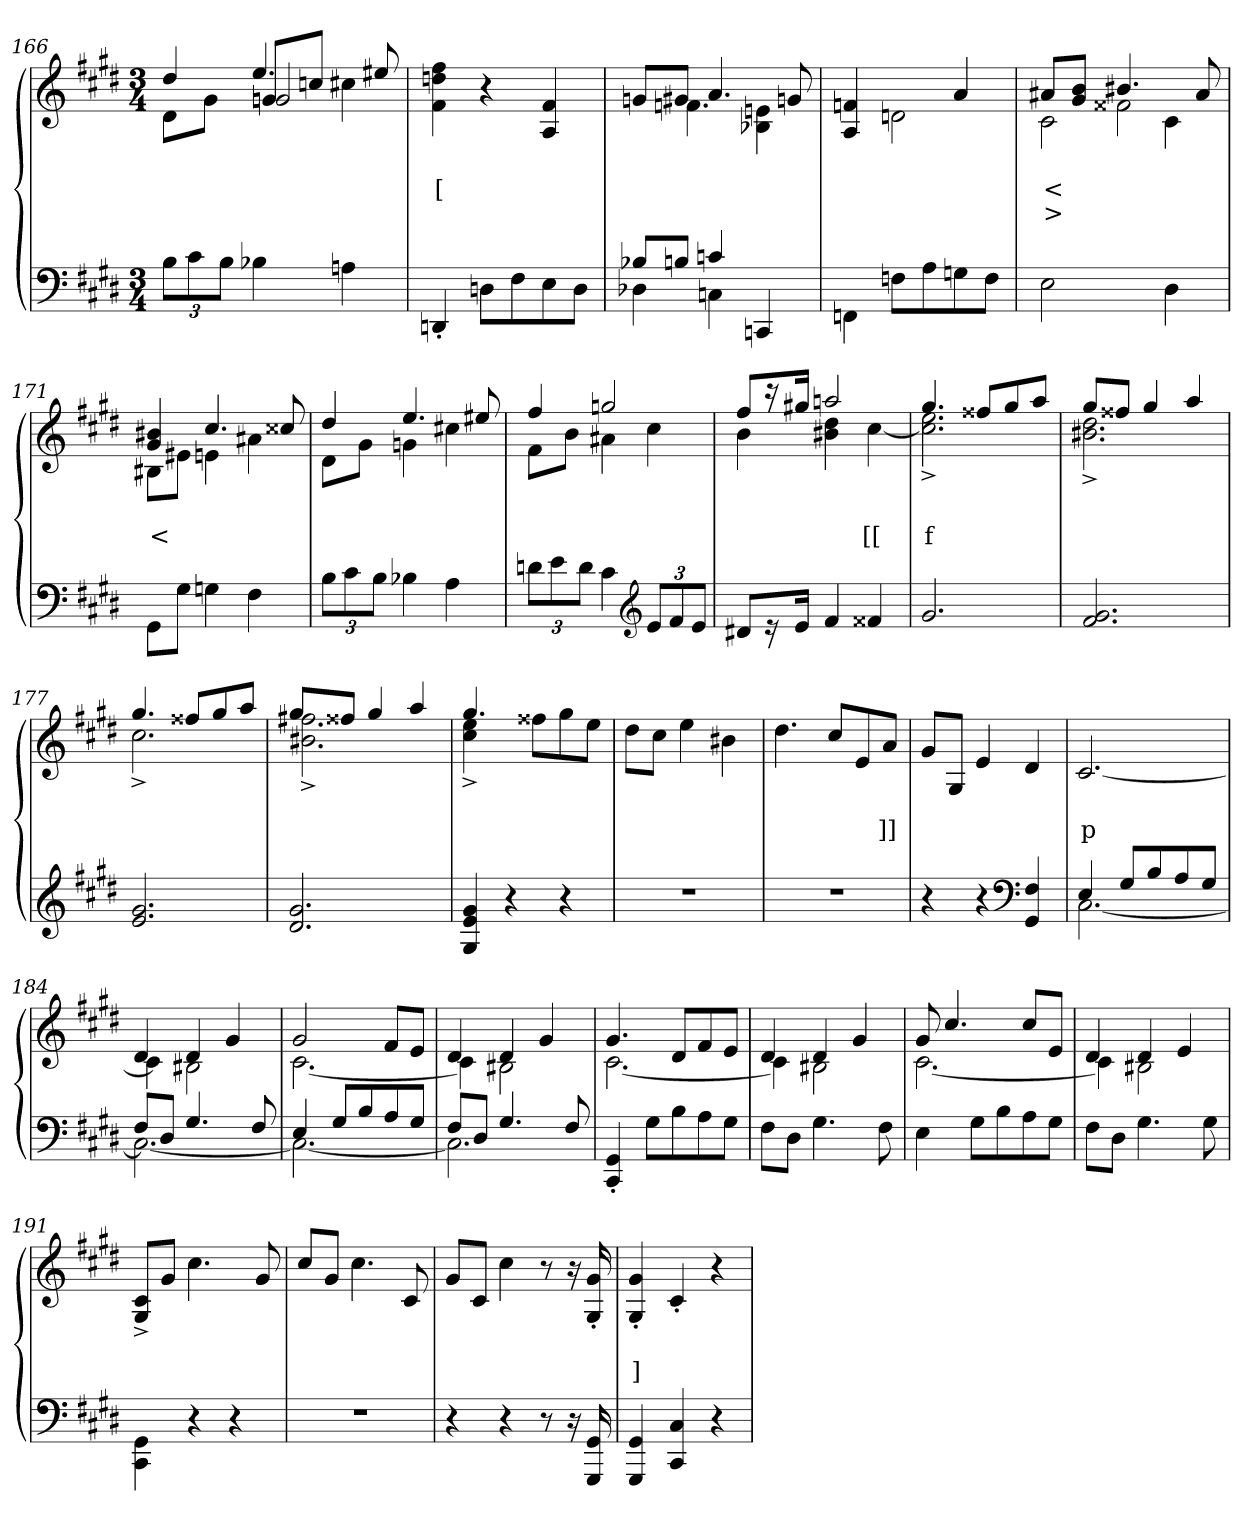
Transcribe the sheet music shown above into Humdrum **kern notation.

**kern	**kern	**text	**text	**text
*part2	*part1	*part1	*part1	*part1
*staff2	*staff1	*staff1	*staff1	*staff1
*clefF4	*clefG2	*	*	*
*k[f#c#g#d#]	*k[f#c#g#d#]	*	*	*
*c#:	*c#:	*	*	*
*M3/4	*M3/4	*	*	*
=166	=166	=166	=166	=166
*	*^	*	*	*
*	*	*^	*	*	*
12BL	4dd#	8d#L	4ryy	.	.	.
12c#	.	.	.	.	.	.
.	.	8g#J	.	.	.	.
12BJ	.	.	.	.	.	.
4B-X	4.ee	8gn/L	2gn	.	.	.
.	.	8ccnJ	.	.	.	.
4An	.	4cc#X	.	.	.	.
.	8ee#X	.	.	.	.	.
*	*v	*v	*v	*	*	*
=167	=167	=167	=167	=167
4DDn'>	4ff# 4ddn 4f#	.	[	.
8DnL	4r	.	.	.
8F#	.	.	.	.
8E	4f# 4A	.	.	.
8DJ	.	.	.	.
=168	=168	=168	=168	=168
*^	*^	*	*	*
8B-XL	4D-X	8gnL	8ryy	.	.	.
8BnJ	.	8g#XJ	4.fn	.	.	.
4cn	4Cn	4.a	.	.	.	.
4CCn	4ryy	.	4en 4B-X	.	.	.
.	.	8gn	.	.	.	.
*v	*v	*	*	*	*	*
=169	=169	=169	=169	=169	=169
4FFn\	4fn 4A	4ryy	.	.	.
8FnL	4ryy	2dn	.	.	.
8A	.	.	.	.	.
8Gn	4a	.	.	.	.
8FJ	.	.	.	.	.
=170	=170	=170	=170	=170	=170
*	*	*^	*	*	*
2E	8a#XL	4ryy	2c#\	.	<	>
.	8b 8g#J	.	.	.	.	.
.	4.b#X	2f##X	.	.	.	.
4D#	.	.	4c#\	.	.	.
.	8a#	.	.	.	.	.
*	*	*v	*v	*	*	*
=171	=171	=171	=171	=171	=171
8GG#\L	4b#X 4g#	8B#L	.	<	.
8G#J	.	8e#XJ	.	.	.
4Gn	4.cc#	4en	.	.	.
4F#	.	4a#X	.	.	.
.	8cc##X	.	.	.	.
=172	=172	=172	=172	=172	=172
12BL	4dd#	8d#L	.	.	.
12c#	.	.	.	.	.
.	.	8g#J	.	.	.
12BJ	.	.	.	.	.
4B-X	4.ee	4gn	.	.	.
4A	.	4cc#X	.	.	.
.	8ee#X	.	.	.	.
=173	=173	=173	=173	=173	=173
12dnL	4ff#	8f#L	.	.	.
12e	.	.	.	.	.
.	.	8bJ	.	.	.
12dJ	.	.	.	.	.
4c#	2ggn	4a#X	.	.	.
*clefG2	*	*	*	*	*
12eL	.	4cc#	.	.	.
12f#	.	.	.	.	.
12eJ	.	.	.	.	.
=174	=174	=174	=174	=174	=174
8d#XL	8ff#L	4b	.	.	.
16r	16r	.	.	.	.
16eJk	16gg#XJk	.	.	.	.
4f#	2aan	4dd# 4b#X	.	.	.
4f##X	.	[4cc#	.	[[	.
=175	=175	=175	=175	=175	=175
2.g#	4.gg#	2.ee^> 2.cc#]^>	.	f	.
.	8ff##XL	.	.	.	.
.	8gg#	.	.	.	.
.	8aaJ	.	.	.	.
=176	=176	=176	=176	=176	=176
2.g# 2.f#	8gg#L	2.dd#^> 2.b#X^>	.	.	.
.	8ff##XJ	.	.	.	.
.	4gg#	.	.	.	.
.	4aa	.	.	.	.
=177	=177	=177	=177	=177	=177
2.g# 2.e	4.gg#	2.cc#^>	.	.	.
.	8ff##XL	.	.	.	.
.	8gg#	.	.	.	.
.	8aaJ	.	.	.	.
=178	=178	=178	=178	=178	=178
2.g# 2.d#	8gg#L	2.ff#X^> 2.b#X^>	.	.	.
.	8ff##XJ	.	.	.	.
.	4gg#	.	.	.	.
.	4aa	.	.	.	.
=179	=179	=179	=179	=179	=179
4g# 4e 4G#	4.gg#	4ee^> 4cc#^>	.	.	.
4r	.	2ryy	.	.	.
.	8ff##XL	.	.	.	.
4r	8gg#	.	.	.	.
.	8eeJ	.	.	.	.
*	*v	*v	*	*	*
=180	=180	=180	=180	=180
2.r	8dd#L	.	.	.
.	8cc#J	.	.	.
.	4ee	.	.	.
.	4b#X	.	.	.
=181	=181	=181	=181	=181
2.r	4.dd#	.	.	.
.	8cc#L	.	.	.
.	8e	.	.	.
.	8aJ	.	]]	.
=182	=182	=182	=182	=182
4r	8g#L	.	.	.
.	8G#J	.	.	.
4r	4e	.	.	.
*clefF4	*	*	*	*
4F# 4GG#	4d#	.	.	.
=183	=183	=183	=183	=183
*^	*	*	*	*
4E	[2.C#	[2.c#	.	p	.
8G#L	.	.	.	.	.
8B	.	.	.	.	.
8A	.	.	.	.	.
8G#J	.	.	.	.	.
=184	=184	=184	=184	=184	=184
*	*	*^	*	*	*
8F#L	2.C#_	4d#	4c#]	.	.	.
8D#J	.	.	.	.	.	.
4.G#	.	4d#	2B#X	.	.	.
.	.	4g#	.	.	.	.
8F#	.	.	.	.	.	.
=185	=185	=185	=185	=185	=185	=185
4E	2.C#_	2g#	[2.c#	.	.	.
8G#L	.	.	.	.	.	.
8B	.	.	.	.	.	.
8A	.	8f#L	.	.	.	.
8G#J	.	8eJ	.	.	.	.
=186	=186	=186	=186	=186	=186	=186
8F#L	2.C#]	4d#	4c#]	.	.	.
8D#J	.	.	.	.	.	.
4.G#	.	4d#	2B#X	.	.	.
.	.	4g#	.	.	.	.
8F#	.	.	.	.	.	.
*v	*v	*	*	*	*	*
=187	=187	=187	=187	=187	=187
4GG#'> 4CC#'>	4.g#	[2.c#	.	.	.
8G#L	.	.	.	.	.
8B	8d#L	.	.	.	.
8A	8f#	.	.	.	.
8G#J	8eJ	.	.	.	.
=188	=188	=188	=188	=188	=188
8F#L	4d#	4c#]	.	.	.
8D#J	.	.	.	.	.
4.G#	4d#	2B#X	.	.	.
.	4g#	.	.	.	.
8F#	.	.	.	.	.
=189	=189	=189	=189	=189	=189
4E	8g#	[2.c#	.	.	.
.	4.cc#	.	.	.	.
8G#L	.	.	.	.	.
8B	.	.	.	.	.
8A	8cc#L	.	.	.	.
8G#J	8eJ	.	.	.	.
=190	=190	=190	=190	=190	=190
8F#L	4d#	4c#]	.	.	.
8D#J	.	.	.	.	.
4.G#	4d#	2B#X	.	.	.
.	4e	.	.	.	.
8G#	.	.	.	.	.
*	*v	*v	*	*	*
=191	=191	=191	=191	=191
4GG#\ 4CC#\	8c#^> 8G#^>L	.	.	.
.	8g#J	.	.	.
4r	4.cc#	.	.	.
4r	.	.	.	.
.	8g#	.	.	.
=192	=192	=192	=192	=192
2.r	8cc#L	.	.	.
.	8g#J	.	.	.
.	4.cc#	.	.	.
.	8c#	.	.	.
=193	=193	=193	=193	=193
4r	8g#L	.	.	.
.	8c#J	.	.	.
4r	4cc#	.	.	.
8r	8r	.	.	.
16r	16r	.	ff	.
16GG#/ 16GGG#/	16g#'> 16G#'>	.	.	.
=194	=194	=194	=194	=194
4GG#/ 4GGG#/	4g#'> 4G#'>	.	]	.
4C# 4CC#	4c#'>	.	.	.
4r	4r	.	.	.
=	=	=	=	=
*-	*-	*-	*-	*-
